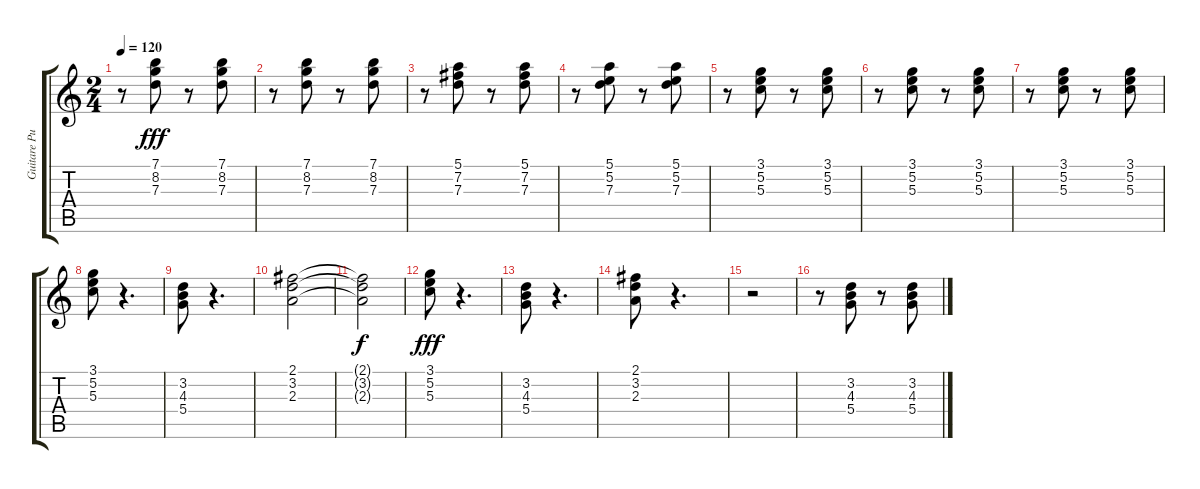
\track ("Guitare Pulpul" "Guitare Pu") {instrument electricguitarclean}
\staff {score tabs}
\tuning (E4 B3 G3 D3 A2 E2) {hide}
\ts (2 4)
\tempo 120
\clef g2
\ks c
r.8{dy fff} (7.1 8.2 7.3).8 r.8 (7.1 8.2 7.3).8 |
r.8 (7.1 8.2 7.3).8 r.8 (7.1 8.2 7.3).8 |
r.8 (5.1 7.2 7.3).8 r.8 (5.1 7.2 7.3).8 |
r.8 (5.1 5.2 7.3).8 r.8 (5.1 5.2 7.3).8 |
r.8 (3.1 5.2 5.3).8 r.8 (3.1 5.2 5.3).8 |
r.8 (3.1 5.2 5.3).8 r.8 (3.1 5.2 5.3).8 |
r.8 (3.1 5.2 5.3).8 r.8 (3.1 5.2 5.3).8 |
(3.1 5.2 5.3).8 r.4{d} |
(3.2 4.3 5.4).8 r.4{d} |
(2.1 3.2 2.3).2 |
(2.1{t} 3.2{t} 2.3{t}).2{dy f} |
(3.1 5.2 5.3).8{dy fff} r.4{d} |
(3.2 4.3 5.4).8 r.4{d} |
(2.1 3.2 2.3).8 r.4{d} |
r.2 |
r.8 (3.2 4.3 5.4).8 r.8 (3.2 4.3 5.4).8
